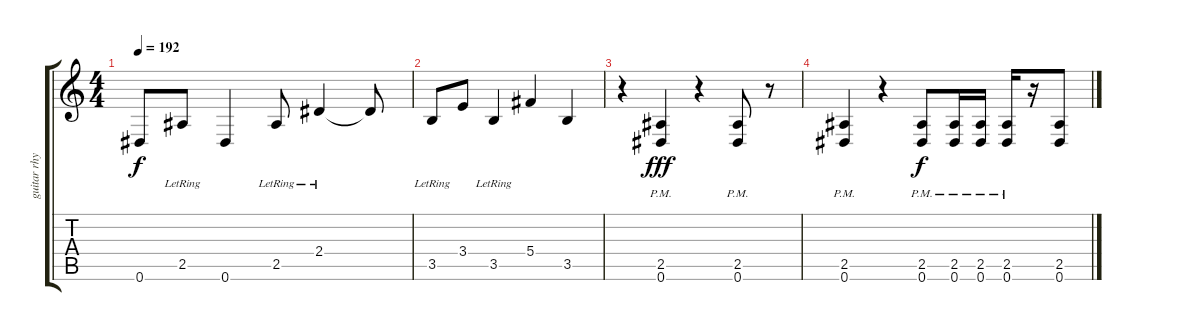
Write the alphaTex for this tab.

\track ("guitar rhythm 1" "guitar rhy") {instrument distortionguitar}
\staff {score tabs}
\tuning (Eb4 Bb3 Gb3 Db3 Ab2 Eb2) {hide}
\ts (4 4)
\tempo 192
\clef g2
\ks c
0.6.8{dy f} 2.5{lr}.8 0.6.4 2.5{lr}.8 2.4{lr}.4 2.4{t}.8 |
3.5{lr}.8 3.4.8 3.5{lr}.4 5.4.4 3.5.4 |
r.4 (2.5{pm} 0.6{pm}).4{dy fff} r.4 (2.5{pm} 0.6{pm}).8 r.8 |
(2.5{pm} 0.6{pm}).4 r.4 (2.5{pm} 0.6{pm}).8{dy f} (2.5{pm} 0.6{pm}).16 (2.5{pm} 0.6{pm}).16 (2.5{pm} 0.6{pm}).16 r.16 (2.5 0.6).8
